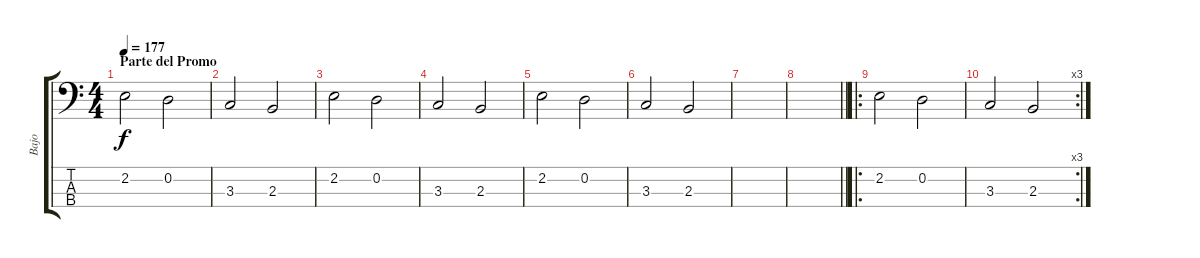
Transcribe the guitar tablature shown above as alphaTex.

\track ("Bajo" "Bajo") {instrument electricbassfinger}
\staff {score tabs}
\tuning (G2 D2 A1 E1) {hide}
\ts (4 4)
\section ("" "Parte del Promo")
\tempo 177
\clef f4
\ks c
2.2.2{dy f} 0.2.2 |
3.3.2 2.3.2 |
2.2.2 0.2.2 |
3.3.2 2.3.2 |
2.2.2 0.2.2 |
3.3.2 2.3.2 |
|
\barLineRight lightlight
|
\ro
2.2.2 0.2.2 |
\rc 3
3.3.2 2.3.2
